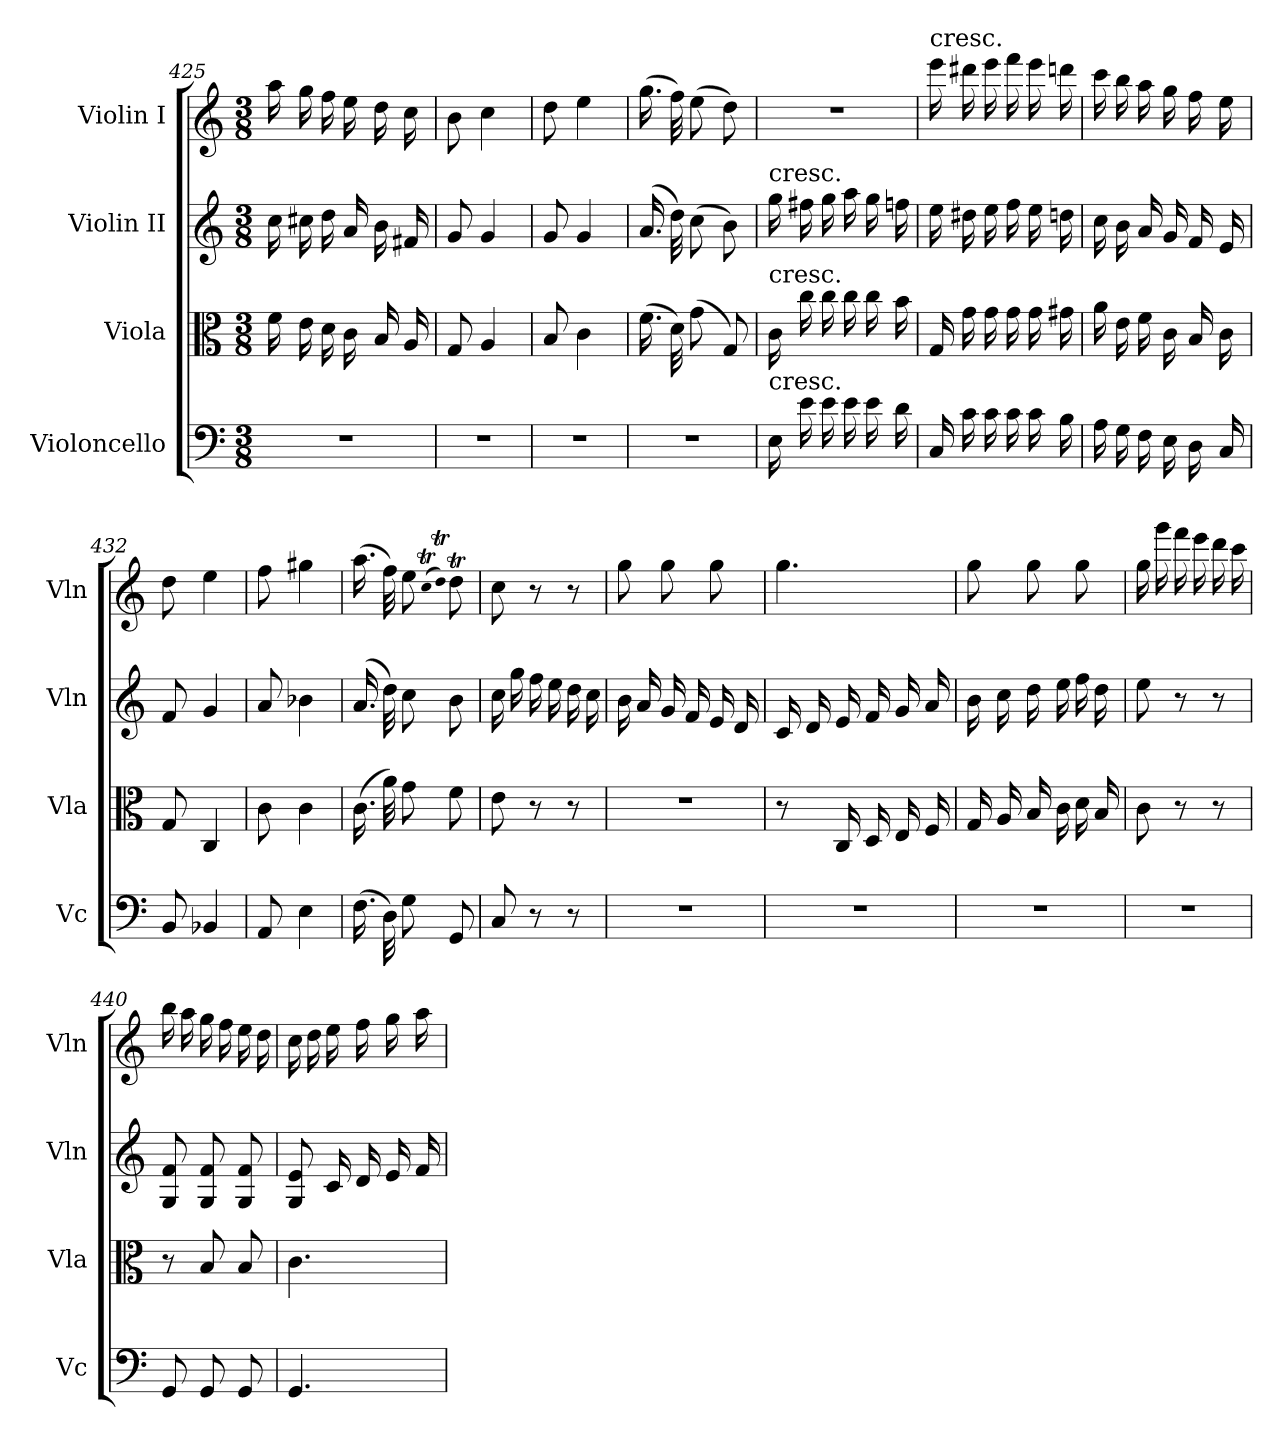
**kern	**kern	**kern	**kern
*part4	*part3	*part2	*part1
*staff4	*staff3	*staff2	*staff1
*I"Violoncello	*I"Viola	*I"Violin II	*I"Violin I
*I'Vc	*I'Vla	*I'Vln	*I'Vln
*clefF4	*clefC3	*clefG2	*clefG2
*k[]	*k[]	*k[]	*k[]
*C:	*C:	*C:	*C:
*M3/8	*M3/8	*M3/8	*M3/8
=425	=425	=425	=425
4.r	16f	16cc	16aa
.	16e	16cc#X	16gg
.	16d	16dd	16ff
.	16c	16a	16ee
.	16B	16b	16dd
.	16A	16f#X	16cc
=426	=426	=426	=426
4.r	8G	8g	8b
.	4A	4g	4cc
=427	=427	=427	=427
4.r	8B	8g	8dd
.	4c	4g	4ee
=428	=428	=428	=428
4.r	(16.f	(16.a	(16.gg
.	32d)	32dd)	32ff)
.	(8g	(8cc	(8ee
.	8G)	8b)	8dd)
=429	=429	=429	=429
!	!	!LO:TX:a:t=cresc.	!
!	!LO:TX:a:t=cresc.	!	!
!LO:TX:a:t=cresc.	!	!	!
16E	16c	16gg	4.r
16e	16cc	16ff#X	.
16e	16cc	16gg	.
16e	16cc	16aa	.
16e	16cc	16gg	.
16d	16b	16ffn	.
=430	=430	=430	=430
!	!	!	!LO:TX:a:t=cresc.
16C	16G	16ee	16eee
16c	16g	16dd#X	16ddd#X
16c	16g	16ee	16eee
16c	16g	16ff	16fff
16c	16g	16ee	16eee
16B	16g#X	16ddn	16dddn
=431	=431	=431	=431
16A	16a	16cc	16ccc
16G	16e	16b	16bb
16F	16f	16a	16aa
16E	16c	16g	16gg
16D	16B	16f	16ff
16C	16c	16e	16ee
=432	=432	=432	=432
8BB	8G	8f	8dd
4BB-X	4C	4g	4ee
=433	=433	=433	=433
8AA	8c	8a	8ff
4E	4c	4b-X	4gg#X
=434	=434	=434	=434
(16.F	(16.c	(16.a	(16.aa
32D)	32a)	32dd)	32ff)
8G	8g	8cc	8ee
.	.	.	(qqccT
.	.	.	qqddT)
8GG	8f	8b	8ddT
=435	=435	=435	=435
8C	8e	16cc	8cc
.	.	16gg	.
8r	8r	16ff	8r
.	.	16ee	.
8r	8r	16dd	8r
.	.	16cc	.
=436	=436	=436	=436
4.r	4.r	16b	8gg
.	.	16a	.
.	.	16g	8gg
.	.	16f	.
.	.	16e	8gg
.	.	16d	.
=437	=437	=437	=437
4.r	8r	16c	4.gg
.	.	16d	.
.	16C	16e	.
.	16D	16f	.
.	16E	16g	.
.	16F	16a	.
=438	=438	=438	=438
4.r	16G	16b	8gg
.	16A	16cc	.
.	16B	16dd	8gg
.	16c	16ee	.
.	16d	16ff	8gg
.	16B	16dd	.
=439	=439	=439	=439
4.r	8c	8ee	16gg
.	.	.	16ggg
.	8r	8r	16fff
.	.	.	16eee
.	8r	8r	16ddd
.	.	.	16ccc
=440	=440	=440	=440
8GG	8r	8G 8f	16bb
.	.	.	16aa
8GG	8B	8G 8f	16gg
.	.	.	16ff
8GG	8B	8G 8f	16ee
.	.	.	16dd
=441	=441	=441	=441
4.GG	4.c	8G 8e	16cc
.	.	.	16dd
.	.	16c	16ee
.	.	16d	16ff
.	.	16e	16gg
.	.	16f	16aa
=	=	=	=
*-	*-	*-	*-
